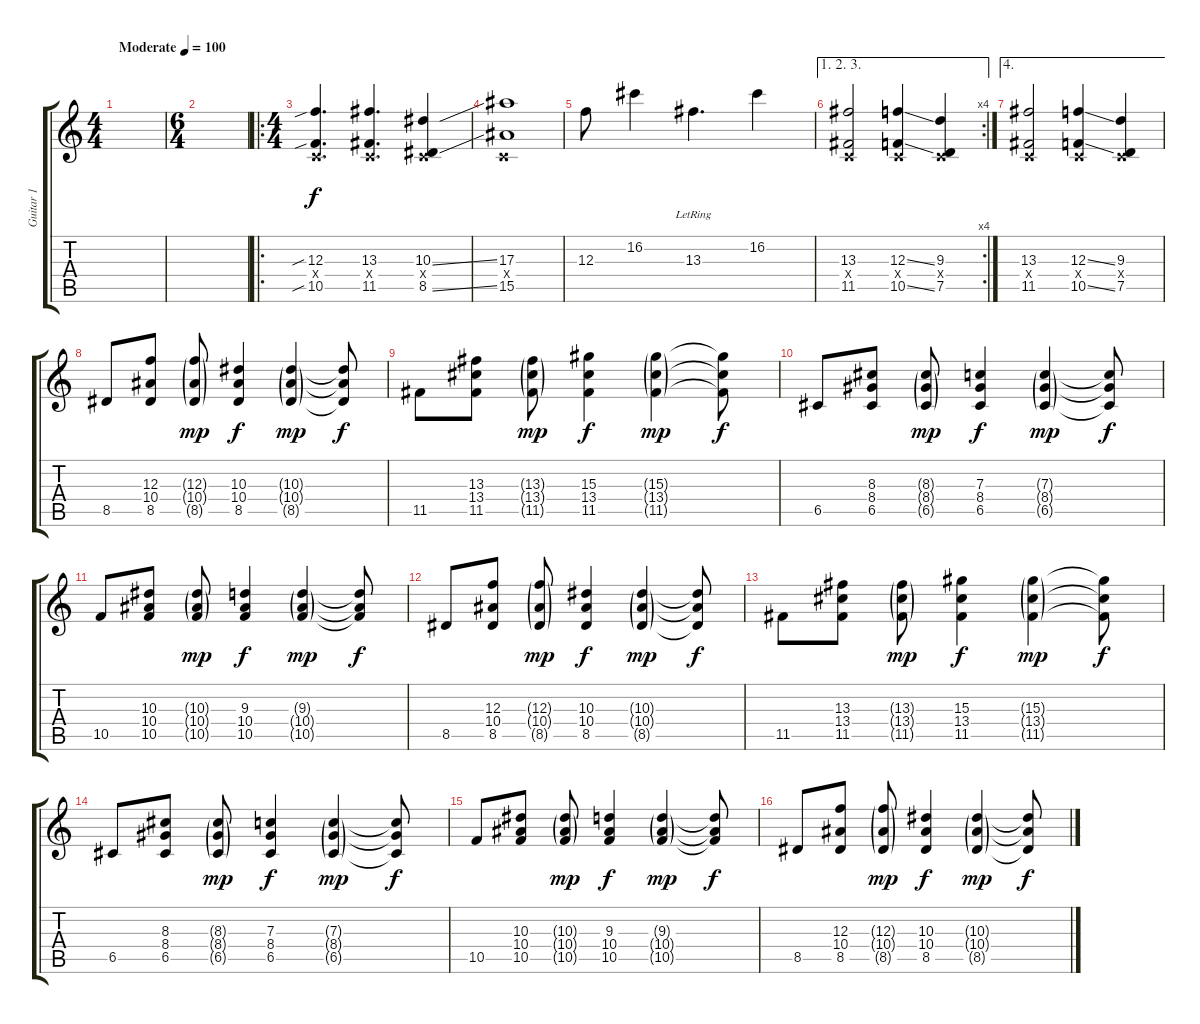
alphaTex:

\track ("Guitar 1" "Guitar 1") {instrument distortionguitar}
\staff {score tabs}
\tuning (D4 A3 F3 C3 G2 C2) {hide}
\ts (4 4)
\tempo (100 "Moderate")
\clef g2
\ks c
|
\ts (6 4)
|
\ro
\ts (4 4)
(12.3{sib} 0.4{x} 10.5{sib}).4{d} (13.3 0.4{x} 11.5).4{d} (10.3{ss} 0.4{x} 8.5{ss}).4 |
(17.3 0.4{x} 15.5).1 |
12.3.8 16.2.4 13.3{lr}.4{d} 16.2.4 |
\ae (1 2 3)
\rc 4
(13.3 0.4{x} 11.5).2 (12.3{ss} 0.4{x} 10.5{ss}).4 (9.3 0.4{x} 7.5).4 |
\ae 4
(13.3 0.4{x} 11.5).2 (12.3{ss} 0.4{x} 10.5{ss}).4 (9.3 0.4{x} 7.5).4 |
8.5.8{instrument electricguitarclean} (12.3 10.4 8.5).8 (12.3{g} 10.4{g} 8.5{g}).8{dy mp} (10.3 10.4 8.5).4{dy f} (10.3{g} 10.4{g} 8.5{g}).4{dy mp} (10.3{t} 10.4{t} 8.5{t}).8{dy f} |
11.5.8 (13.3 13.4 11.5).8 (13.3{g} 13.4{g} 11.5{g}).8{dy mp} (15.3 13.4 11.5).4{dy f} (15.3{g} 13.4{g} 11.5{g}).4{dy mp} (15.3{t} 13.4{t} 11.5{t}).8{dy f} |
6.5.8 (8.3 8.4 6.5).8 (8.3{g} 8.4{g} 6.5{g}).8{dy mp} (7.3 8.4 6.5).4{dy f} (7.3{g} 8.4{g} 6.5{g}).4{dy mp} (7.3{t} 8.4{t} 6.5{t}).8{dy f} |
10.5.8 (10.3 10.4 10.5).8 (10.3{g} 10.4{g} 10.5{g}).8{dy mp} (9.3 10.4 10.5).4{dy f} (9.3{g} 10.4{g} 10.5{g}).4{dy mp} (9.3{t} 10.4{t} 10.5{t}).8{dy f} |
8.5.8 (12.3 10.4 8.5).8 (12.3{g} 10.4{g} 8.5{g}).8{dy mp} (10.3 10.4 8.5).4{dy f} (10.3{g} 10.4{g} 8.5{g}).4{dy mp} (10.3{t} 10.4{t} 8.5{t}).8{dy f} |
11.5.8 (13.3 13.4 11.5).8 (13.3{g} 13.4{g} 11.5{g}).8{dy mp} (15.3 13.4 11.5).4{dy f} (15.3{g} 13.4{g} 11.5{g}).4{dy mp} (15.3{t} 13.4{t} 11.5{t}).8{dy f} |
6.5.8 (8.3 8.4 6.5).8 (8.3{g} 8.4{g} 6.5{g}).8{dy mp} (7.3 8.4 6.5).4{dy f} (7.3{g} 8.4{g} 6.5{g}).4{dy mp} (7.3{t} 8.4{t} 6.5{t}).8{dy f} |
10.5.8 (10.3 10.4 10.5).8 (10.3{g} 10.4{g} 10.5{g}).8{dy mp} (9.3 10.4 10.5).4{dy f} (9.3{g} 10.4{g} 10.5{g}).4{dy mp} (9.3{t} 10.4{t} 10.5{t}).8{dy f} |
8.5.8 (12.3 10.4 8.5).8 (12.3{g} 10.4{g} 8.5{g}).8{dy mp} (10.3 10.4 8.5).4{dy f} (10.3{g} 10.4{g} 8.5{g}).4{dy mp} (10.3{t} 10.4{t} 8.5{t}).8{dy f}
